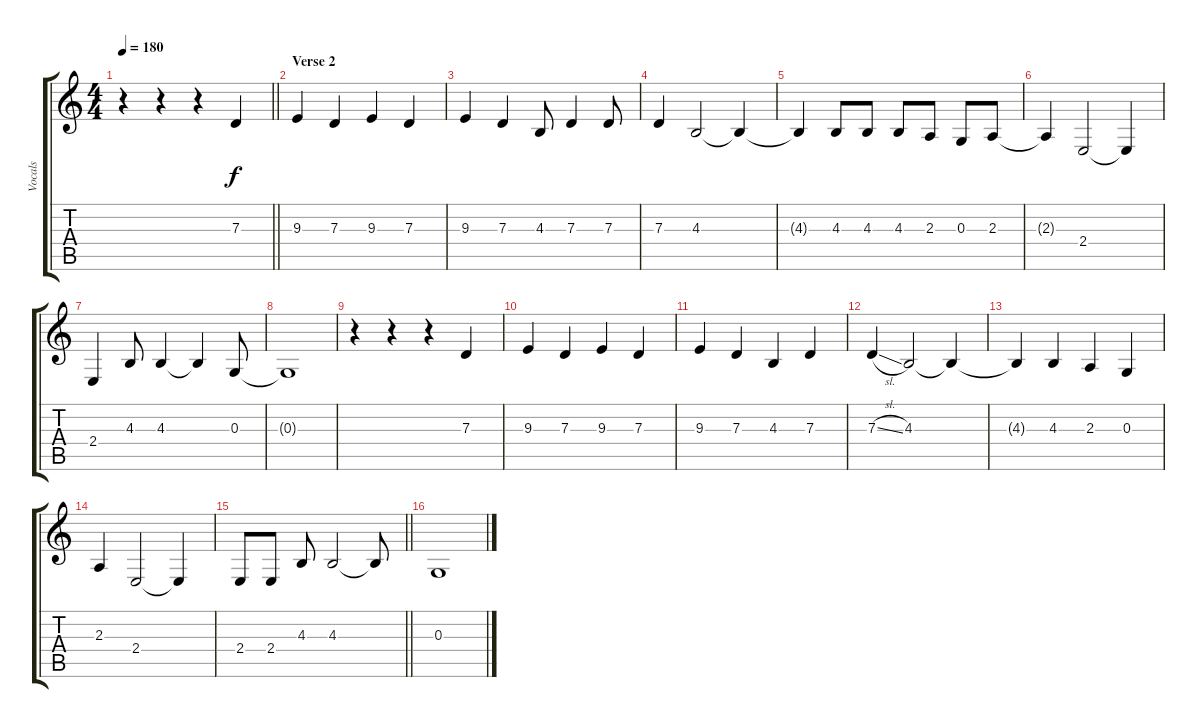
\track ("Vocals" "Vocals") {instrument frenchhorn}
\staff {score tabs}
\tuning (E4 B3 G3 D3 A2 E2) {hide}
\ts (4 4)
\tempo 180
\clef g2
\barLineRight lightlight
\ks c
r.4{dy f} r.4 r.4 7.3.4 |
\section ("" "Verse 2")
9.3.4 7.3.4 9.3.4 7.3.4 |
9.3.4 7.3.4 4.3.8 7.3.4 7.3.8 |
7.3.4 4.3.2 4.3{t}.4 |
4.3{t}.4 4.3.8 4.3.8 4.3.8 2.3.8 0.3.8 2.3.8 |
2.3{t}.4 2.4.2 2.4{t}.4 |
2.4.4 4.3.8 4.3.4 4.3{t}.4 0.3.8 |
0.3{t}.1 |
r.4 r.4 r.4 7.3.4 |
9.3.4 7.3.4 9.3.4 7.3.4 |
9.3.4 7.3.4 4.3.4 7.3.4 |
7.3{sl}.4 4.3.2 4.3{t}.4 |
4.3{t}.4 4.3.4 2.3.4 0.3.4 |
2.3.4 2.4.2 2.4{t}.4 |
\barLineRight lightlight
2.4.8 2.4.8 4.3.8 4.3.2 4.3{t}.8 |
0.3.1
